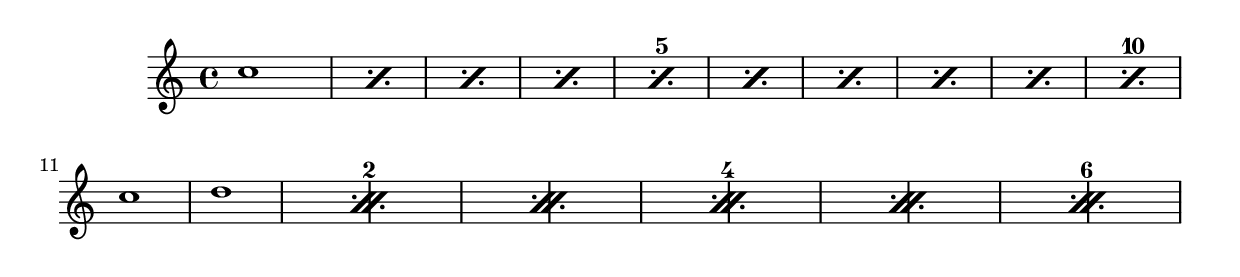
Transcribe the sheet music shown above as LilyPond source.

%% Do not edit this file; it is auto-generated from input/new
%% This file is in the public domain.
%% Note: this file works from version 2.12.0
\version "2.13.1"
\header {
%% Translation of GIT committish: 43774ddb81b9017802da04ba2862cae4586935b2
  texidoces = "
Se pueden mostrar los contadores de las repeticiones del tipo
porcentaje a intervalos regulares mediante el establecimiento de
la propiedad de contexto @code{repeatCountVisibility}.

"
  doctitlees = "Visibilidad del contador de repeticiones de tipo porcentaje"

%% Translation of GIT committish: 0364058d18eb91836302a567c18289209d6e9706
  texidocde = "
Prozentwiederholungszähler können in regelmäßigen Intervallen angezeigt
werden, indem man die Eigenschaft @code{repeatCountVisibility} beeinflusst.
"
  doctitlede = "Sichtbarkeit von Prozent-Wiederholungen"

  lsrtags = "repeats, tweaks-and-overrides"
  texidoc = "
Percent repeat counters can be shown at regular intervals by setting
the context property @code{repeatCountVisibility}.
"
  doctitle = "Percent repeat count visibility"
} % begin verbatim


\relative c'' {
  \set countPercentRepeats = ##t
  \set repeatCountVisibility = #(every-nth-repeat-count-visible 5)
  \repeat percent 10 { c1 } \break
  \set repeatCountVisibility = #(every-nth-repeat-count-visible 2)
  \repeat percent 6 { c1 d1 }
}
